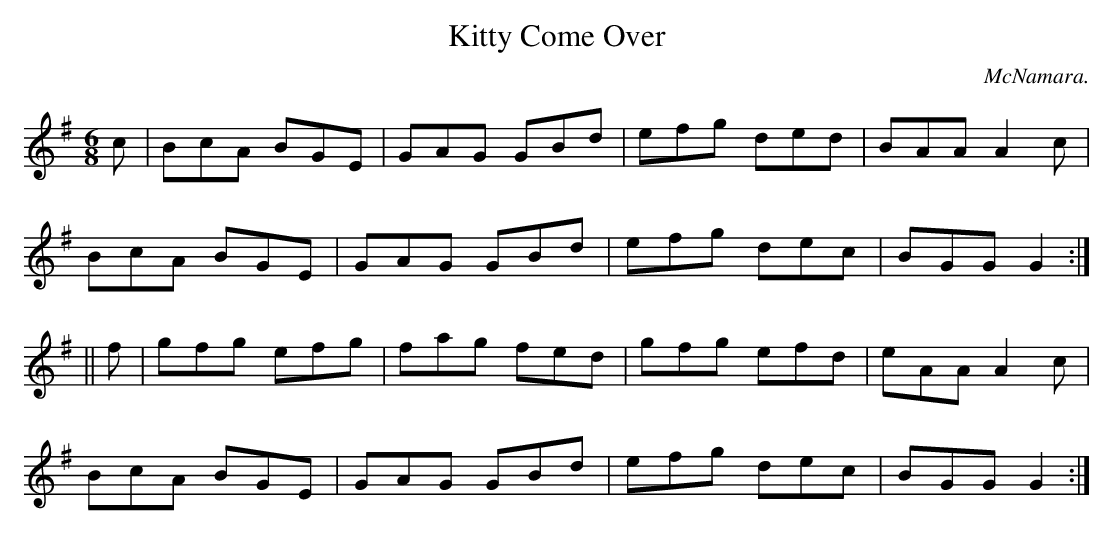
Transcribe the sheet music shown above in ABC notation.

X:1
T: Kitty Come Over
C: McNamara.
M: 6/8
K: G
c|BcA BGE|GAG GBd|efg ded|BAA A2 c|
BcA BGE|GAG GBd|efg dec|BGG G2:|
||f|gfg efg|fag fed|gfg efd|eAA A2 c|
BcA BGE|GAG GBd|efg dec|BGG G2:|
